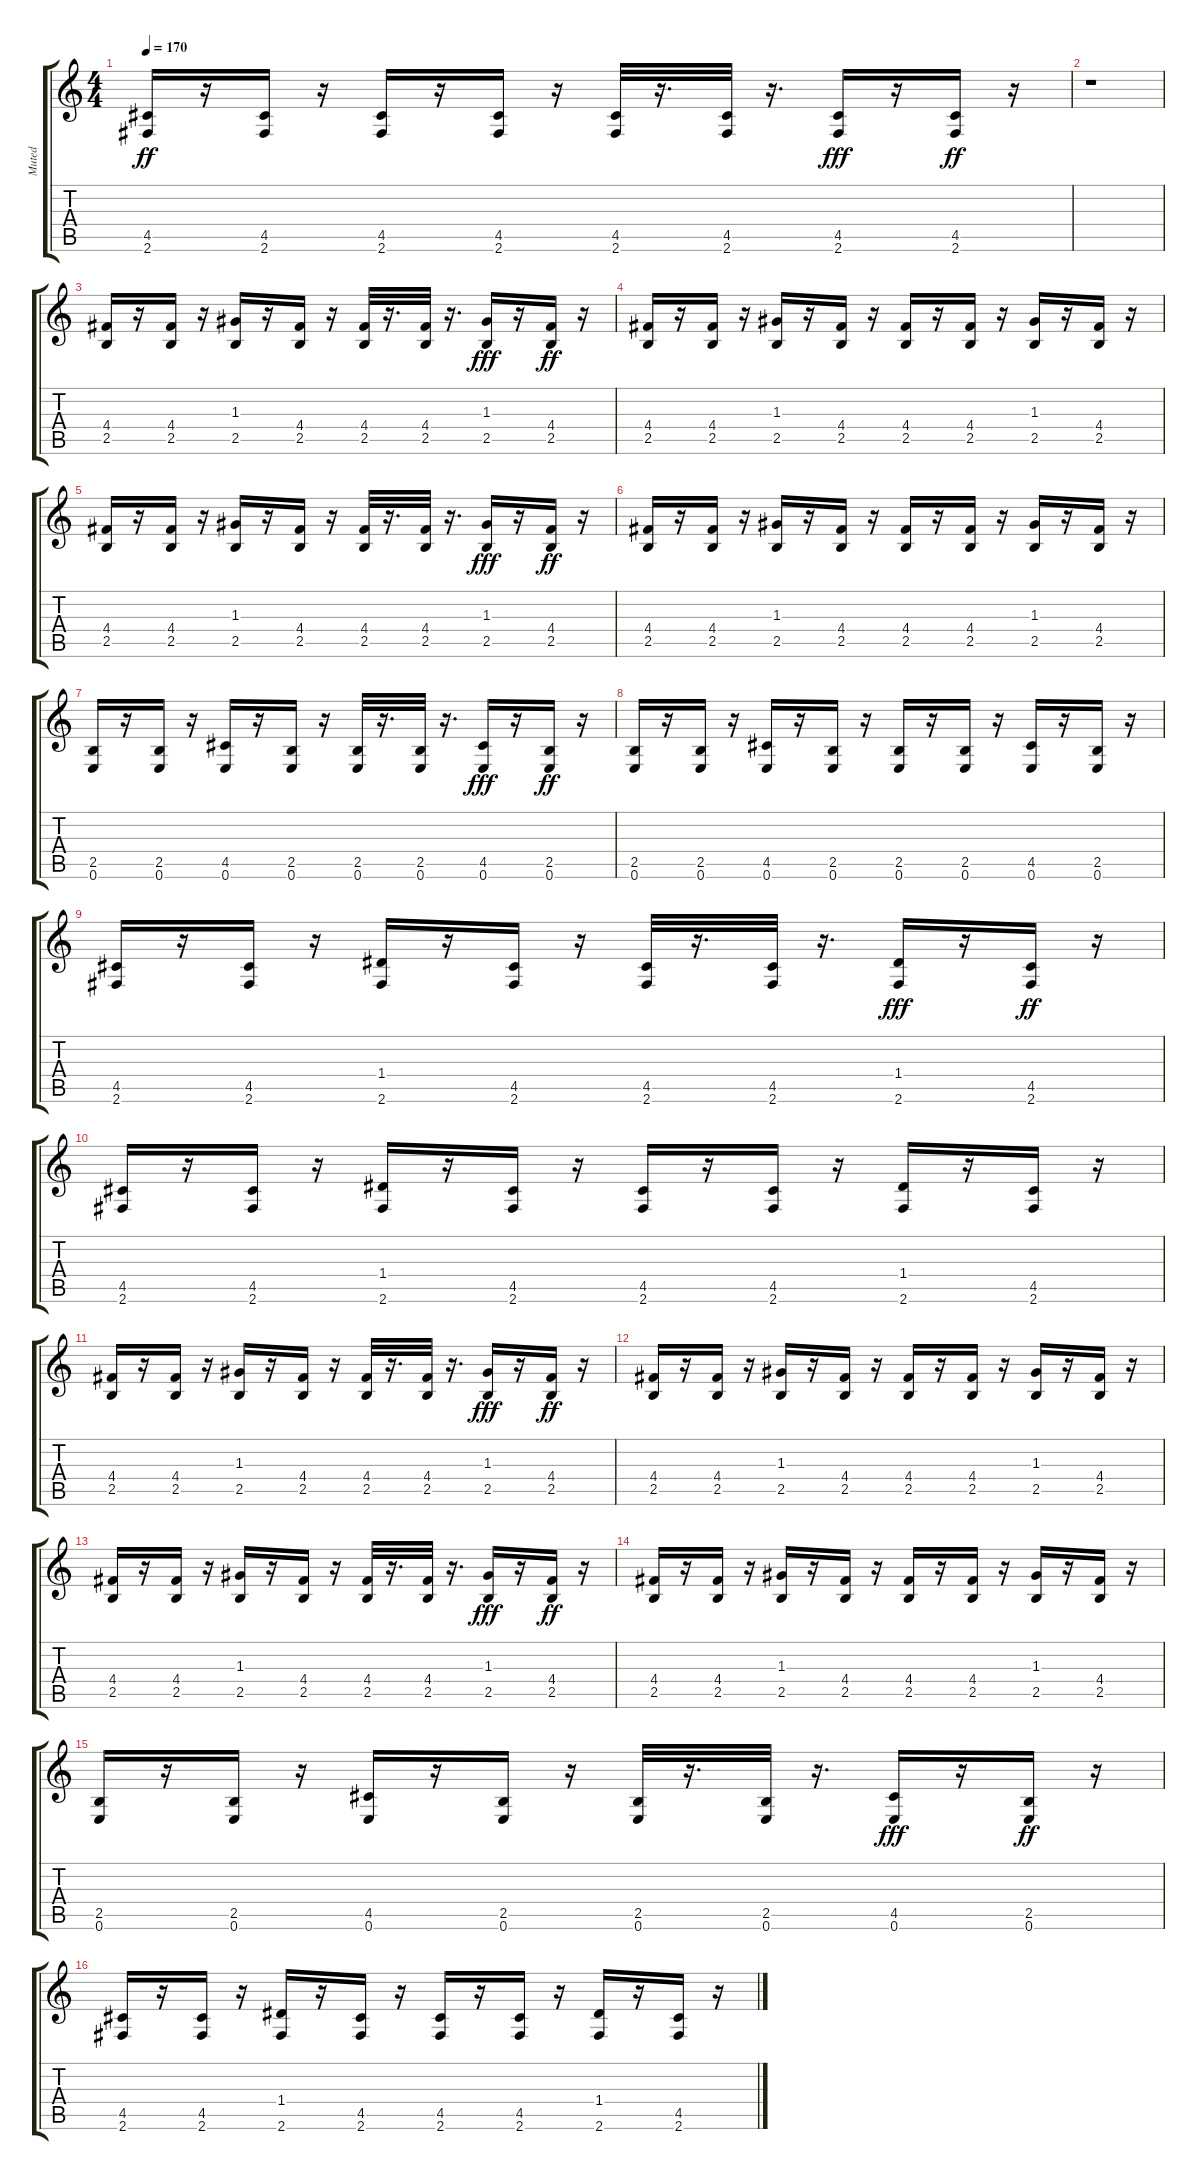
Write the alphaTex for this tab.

\track ("Muted" "Muted") {instrument electricguitarclean}
\staff {score tabs}
\tuning (E4 B3 G3 D3 A2 E2) {hide}
\ts (4 4)
\tempo 170
\clef g2
\ks c
(4.5 2.6).16{dy ff} r.16 (4.5 2.6).16 r.16 (4.5 2.6).16 r.16 (4.5 2.6).16 r.16 (4.5 2.6).32 r.16{d} (4.5 2.6).32 r.16{d} (4.5 2.6).16{dy fff} r.16 (4.5 2.6).16{dy ff} r.16 |
r.1 |
(4.4 2.5).16 r.16 (4.4 2.5).16 r.16 (1.3 2.5).16 r.16 (4.4 2.5).16 r.16 (4.4 2.5).32 r.16{d} (4.4 2.5).32 r.16{d} (1.3 2.5).16{dy fff} r.16 (4.4 2.5).16{dy ff} r.16 |
(4.4 2.5).16 r.16 (4.4 2.5).16 r.16 (1.3 2.5).16 r.16 (4.4 2.5).16 r.16 (4.4 2.5).16 r.16 (4.4 2.5).16 r.16 (1.3 2.5).16 r.16 (4.4 2.5).16 r.16 |
(4.4 2.5).16 r.16 (4.4 2.5).16 r.16 (1.3 2.5).16 r.16 (4.4 2.5).16 r.16 (4.4 2.5).32 r.16{d} (4.4 2.5).32 r.16{d} (1.3 2.5).16{dy fff} r.16 (4.4 2.5).16{dy ff} r.16 |
(4.4 2.5).16 r.16 (4.4 2.5).16 r.16 (1.3 2.5).16 r.16 (4.4 2.5).16 r.16 (4.4 2.5).16 r.16 (4.4 2.5).16 r.16 (1.3 2.5).16 r.16 (4.4 2.5).16 r.16 |
(2.5 0.6).16 r.16 (2.5 0.6).16 r.16 (4.5 0.6).16 r.16 (2.5 0.6).16 r.16 (2.5 0.6).32 r.16{d} (2.5 0.6).32 r.16{d} (4.5 0.6).16{dy fff} r.16 (2.5 0.6).16{dy ff} r.16 |
(2.5 0.6).16 r.16 (2.5 0.6).16 r.16 (4.5 0.6).16 r.16 (2.5 0.6).16 r.16 (2.5 0.6).16 r.16 (2.5 0.6).16 r.16 (4.5 0.6).16 r.16 (2.5 0.6).16 r.16 |
(4.5 2.6).16 r.16 (4.5 2.6).16 r.16 (1.4 2.6).16 r.16 (4.5 2.6).16 r.16 (4.5 2.6).32 r.16{d} (4.5 2.6).32 r.16{d} (1.4 2.6).16{dy fff} r.16 (4.5 2.6).16{dy ff} r.16 |
(4.5 2.6).16 r.16 (4.5 2.6).16 r.16 (1.4 2.6).16 r.16 (4.5 2.6).16 r.16 (4.5 2.6).16 r.16 (4.5 2.6).16 r.16 (1.4 2.6).16 r.16 (4.5 2.6).16 r.16 |
(4.4 2.5).16 r.16 (4.4 2.5).16 r.16 (1.3 2.5).16 r.16 (4.4 2.5).16 r.16 (4.4 2.5).32 r.16{d} (4.4 2.5).32 r.16{d} (1.3 2.5).16{dy fff} r.16 (4.4 2.5).16{dy ff} r.16 |
(4.4 2.5).16 r.16 (4.4 2.5).16 r.16 (1.3 2.5).16 r.16 (4.4 2.5).16 r.16 (4.4 2.5).16 r.16 (4.4 2.5).16 r.16 (1.3 2.5).16 r.16 (4.4 2.5).16 r.16 |
(4.4 2.5).16 r.16 (4.4 2.5).16 r.16 (1.3 2.5).16 r.16 (4.4 2.5).16 r.16 (4.4 2.5).32 r.16{d} (4.4 2.5).32 r.16{d} (1.3 2.5).16{dy fff} r.16 (4.4 2.5).16{dy ff} r.16 |
(4.4 2.5).16 r.16 (4.4 2.5).16 r.16 (1.3 2.5).16 r.16 (4.4 2.5).16 r.16 (4.4 2.5).16 r.16 (4.4 2.5).16 r.16 (1.3 2.5).16 r.16 (4.4 2.5).16 r.16 |
(2.5 0.6).16 r.16 (2.5 0.6).16 r.16 (4.5 0.6).16 r.16 (2.5 0.6).16 r.16 (2.5 0.6).32 r.16{d} (2.5 0.6).32 r.16{d} (4.5 0.6).16{dy fff} r.16 (2.5 0.6).16{dy ff} r.16 |
(4.5 2.6).16 r.16 (4.5 2.6).16 r.16 (1.4 2.6).16 r.16 (4.5 2.6).16 r.16 (4.5 2.6).16 r.16 (4.5 2.6).16 r.16 (1.4 2.6).16 r.16 (4.5 2.6).16 r.16
